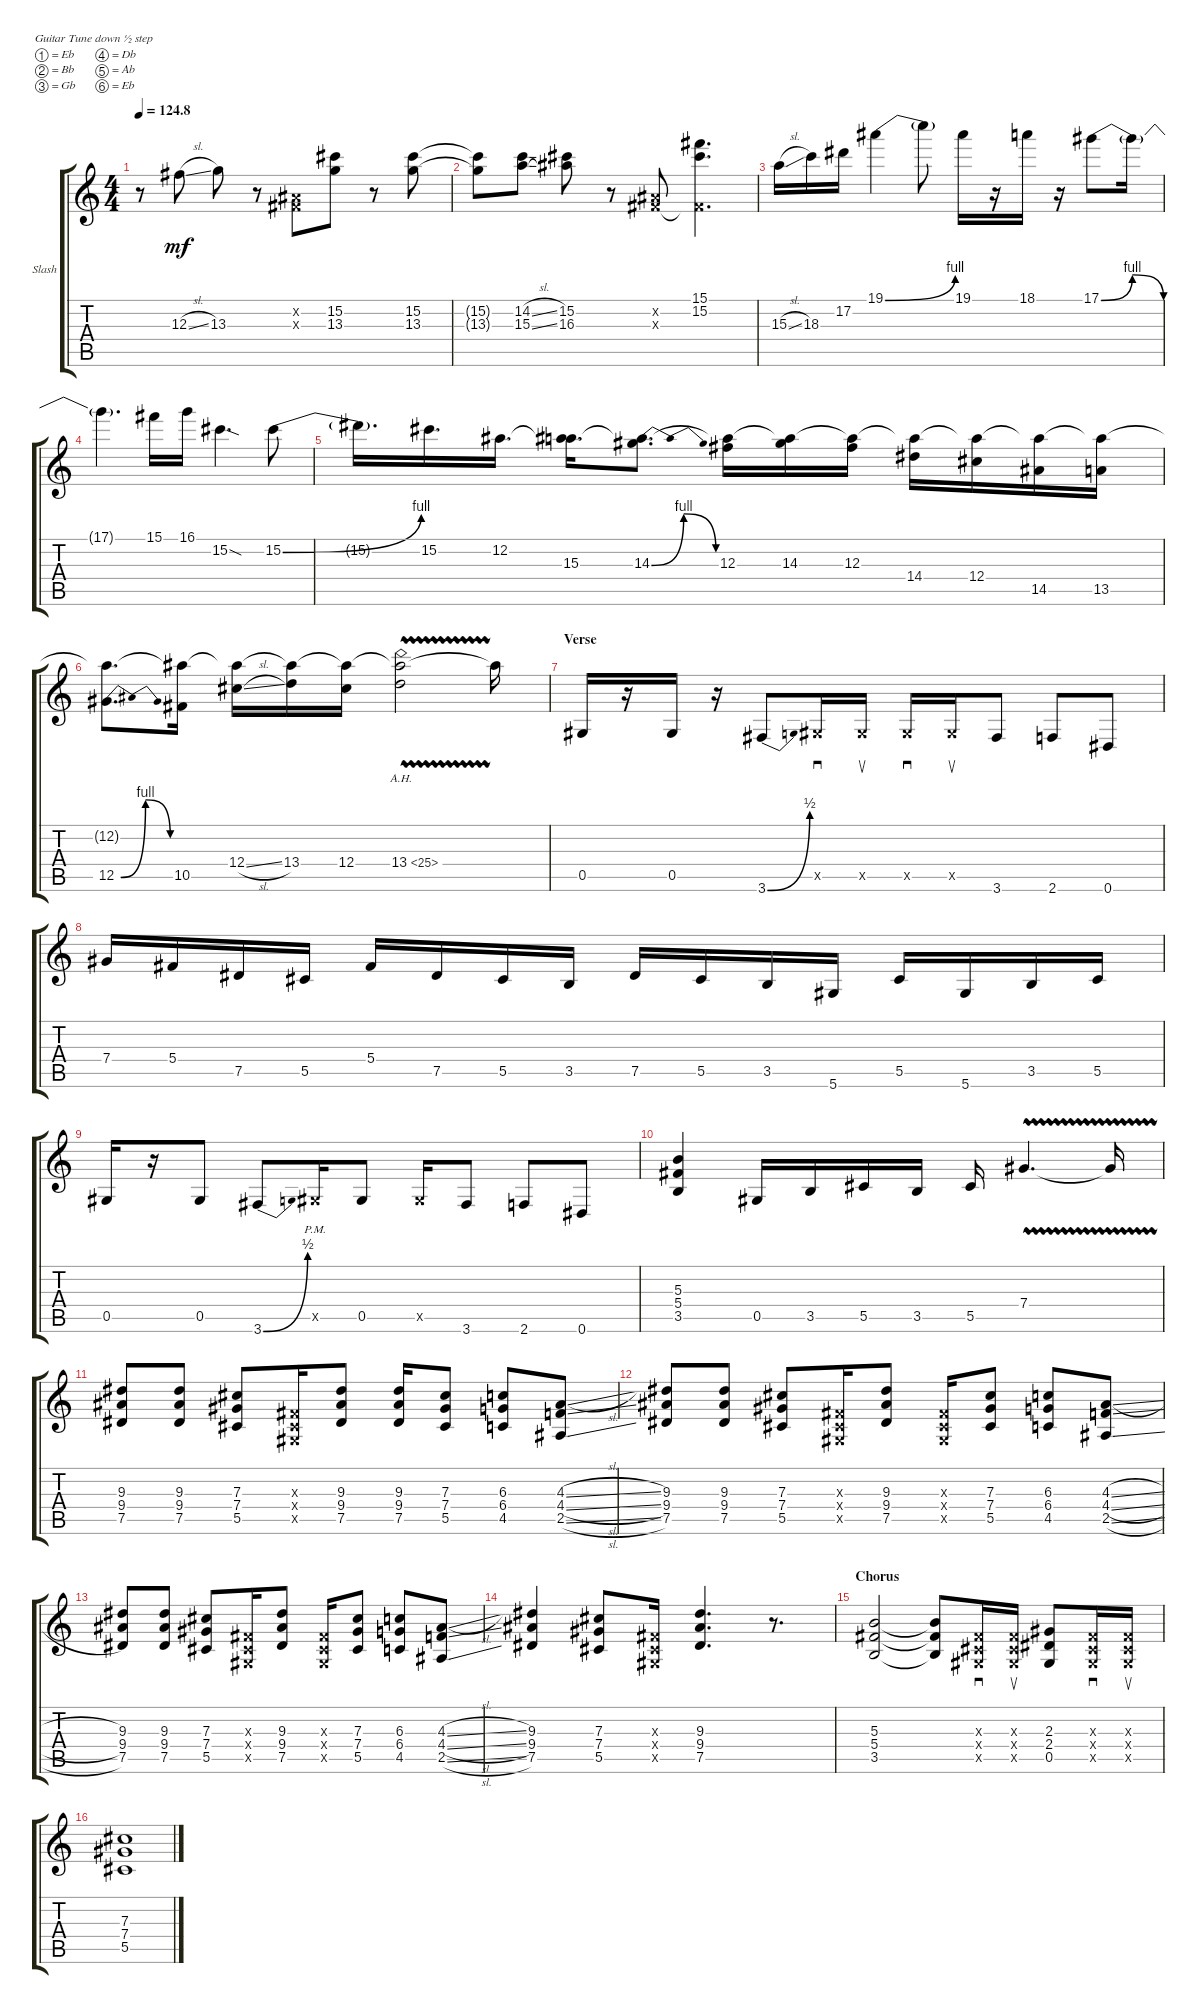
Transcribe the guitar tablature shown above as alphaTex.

\defaultSystemsLayout 4
\bracketExtendMode groupsimilarinstruments
\firstSystemTrackNameOrientation horizontal
\otherSystemsTrackNameOrientation horizontal
\track ("Slash" "Slash") {instrument overdrivenguitar}
\staff {score tabs}
\tuning (Eb4 Bb3 Gb3 Db3 Ab2 Eb2)
\ts (4 4)
\tempo
124.8
\accidentals auto
\clef g2
\ottava regular
\simile none
\ks c
r.8{dy mf} 12.3{sl}.8 13.3.8 r.8 (0.3{x} 0.2{x}).8 (15.2 13.3).8 r.8 (13.3 15.2).8 |
(15.2{t} 13.3{t}).8 (14.2{sl} 15.3{sl}).8 (15.2 16.3).8 r.8 (0.2{x} 0.3{x}).8 (15.1 15.2 0.3{x t}).4{d} |
15.3{sl}.16 18.3.16 17.2.16 19.1{be (bend 0 0 15 4)}.4 19.1{t}.8 19.1.16 r.16 18.1.16 r.16 17.1{be (bendrelease 0 0 4.2 4 30.599999999999998 4 60 0)}.8 17.1{t}.16 |
17.1{t}.4{d} 15.1.16 16.1.16 15.2{sod}.4{d} 15.2{be (bend 0 0 15 4)}.8 |
15.2{t}.16{d} 15.2.16{d} 12.2.16{d} (15.3 12.2{t}).16{d} (14.3{be (bendrelease 0 0 27 4 37.199999999999996 4 44.4 0)} 12.2{t}).8{d} (12.3 12.2{t}).16 (14.3 12.2{t}).16 (12.3 12.2{t}).16 (14.4 12.2{t}).16 (12.4 12.2{t}).16 (14.5 12.2{t}).16 (13.5 12.2{t}).16 |
(12.5{be (bendrelease 0 0 28.799999999999997 4 40.8 4 48 0)} 12.2{t}).8{d} (10.5 12.2{t}).16 (12.4{sl} 12.2{t}).16 (13.4 12.2{t}).16 (12.4 12.2{t}).16 (13.4{ah 12 vw} 12.2{t}).2 12.2{t}.16 |
\section ("" "Verse")
0.5.16 r.16 0.5.16 r.16 3.6{be (bend 0 0 14.399999999999999 2)}.8 0.5{x}.16{sd} 0.5{x}.16{su} 0.5{x}.16{sd} 0.5{x}.16{su} 3.6.8 2.6.8 0.6.8 |
7.4.16 5.4.16 7.5.16 5.5.16 5.4.16 7.5.16 5.5.16 3.5.16 7.5.16 5.5.16 3.5.16 5.6.16 5.5.16 5.6.16 3.5.16 5.5.16 |
0.5.16 r.16 0.5.8 3.6{be (bend 0 0 49.8 2)}.8 0.5{pm x}.16 0.5.8 0.5{x}.16 3.6.8 2.6.8 0.6.8 |
(3.5 5.4 5.3).4 0.5.16 3.5.16 5.5.16 3.5.16 5.5.16 7.4{vw}.4{d} 7.4{vw t}.16 |
(9.4 9.3 7.5).8 (7.5 9.4 9.3).8 (7.3 7.4 5.5).8 (0.5{x} 0.4{x} 0.3{x}).16 (9.3 9.4 7.5).8 (7.5 9.4 9.3).16 (7.3 7.4 5.5).8 (4.5 6.4 6.3).8 (2.5{sl} 4.4{sl} 4.3{sl}).8 |
(7.5 9.4 9.3).8 (7.5 9.4 9.3).8 (7.3 7.4 5.5).8 (0.5{x} 0.3{x} 0.4{x}).16 (7.5 9.4 9.3).8 (0.3{x} 0.4{x} 0.5{x}).16 (5.5 7.4 7.3).8 (6.3 6.4 4.5).8 (2.5{sl} 4.4{sl} 4.3{sl}).8 |
(7.5 9.4 9.3).8 (7.5 9.4 9.3).8 (7.3 7.4 5.5).8 (0.5{x} 0.3{x} 0.4{x}).16 (7.5 9.4 9.3).8 (0.3{x} 0.4{x} 0.5{x}).16 (5.5 7.4 7.3).8 (6.3 6.4 4.5).8 (2.5{sl} 4.4{sl} 4.3{sl}).8 |
(9.3 9.4 7.5).4 (5.5 7.4 7.3).8 (0.3{x} 0.4{x} 0.5{x}).16 (7.5 9.4 9.3).4{d} r.8{d} |
\section ("" "Chorus")
(3.5 5.4 5.3).2 (5.3{t} 5.4{t} 3.5{t}).8 (0.5{x} 0.4{x} 0.3{x}).16{sd} (0.3{x} 0.4{x} 0.5{x}).16{su} (0.5 2.4 2.3).8 (0.3{x} 0.4{x} 0.5{x}).16{sd} (0.5{x} 0.4{x} 0.3{x}).16{su} |
(5.5 7.4 7.3).1
